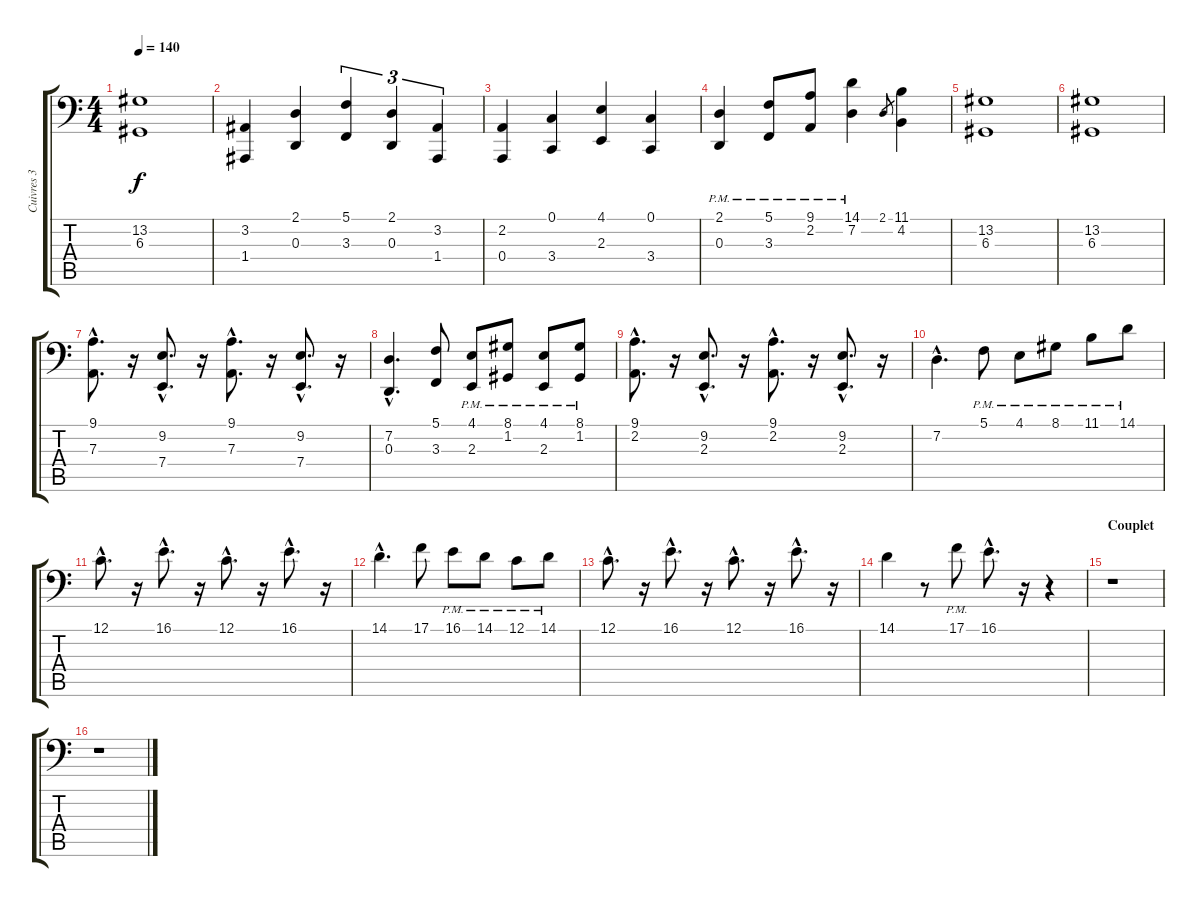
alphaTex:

\track ("Cuivres 3" "Cuivres 3") {instrument tenorsax}
\staff {score tabs}
\tuning (C3 G2 D2 A1 E1 B0) {hide}
\ts (4 4)
\tempo 140
\clef f4
\ks c
(13.2 6.3).1{dy f} |
(3.2 1.4).4 (2.1 0.3).4 (5.1 3.3).4{tu (3 2)} (2.1 0.3).4{tu (3 2)} (3.2 1.4).4{tu (3 2)} |
(2.2 0.4).4 (0.1 3.4).4 (4.1 2.3).4 (0.1 3.4).4 |
(2.1{pm} 0.3).4 (5.1{pm} 3.3).8 (9.1{pm} 2.2).8 (14.1{pm} 7.2).4 2.1.8{gr} (11.1 4.2).4 |
(13.2 6.3).1 |
(13.2 6.3).1 |
\section ("" "")
(9.1{hac} 7.3{hac}).8{d} r.16 (9.2{hac} 7.4{hac}).8{d} r.16 (9.1{hac} 7.3{hac}).8{d} r.16 (9.2{hac} 7.4{hac}).8{d} r.16 |
(7.2{hac} 0.3{hac}).4{d} (5.1 3.3).8 (4.1{pm} 2.3).8 (8.1{pm} 1.2).8 (4.1{pm} 2.3).8 (8.1{pm} 1.2).8 |
(9.1{hac} 2.2{hac}).8{d} r.16 (9.2{hac} 2.3{hac}).8{d} r.16 (9.1{hac} 2.2{hac}).8{d} r.16 (9.2{hac} 2.3{hac}).8{d} r.16 |
7.2{hac}.4{d} 5.1{pm}.8 4.1{pm}.8 8.1{pm}.8 11.1{pm}.8 14.1{pm}.8 |
12.1{hac}.8{d} r.16 16.1{hac}.8{d} r.16 12.1{hac}.8{d} r.16 16.1{hac}.8{d} r.16 |
14.1{hac}.4{d} 17.1.8 16.1{pm}.8 14.1{pm}.8 12.1{pm}.8 14.1{pm}.8 |
12.1{hac}.8{d} r.16 16.1{hac}.8{d} r.16 12.1{hac}.8{d} r.16 16.1{hac}.8{d} r.16 |
14.1.4 r.8 17.1{pm}.8 16.1{hac}.8{d} r.16 r.4 |
\section ("" "Couplet")
r.1 |
r.1
